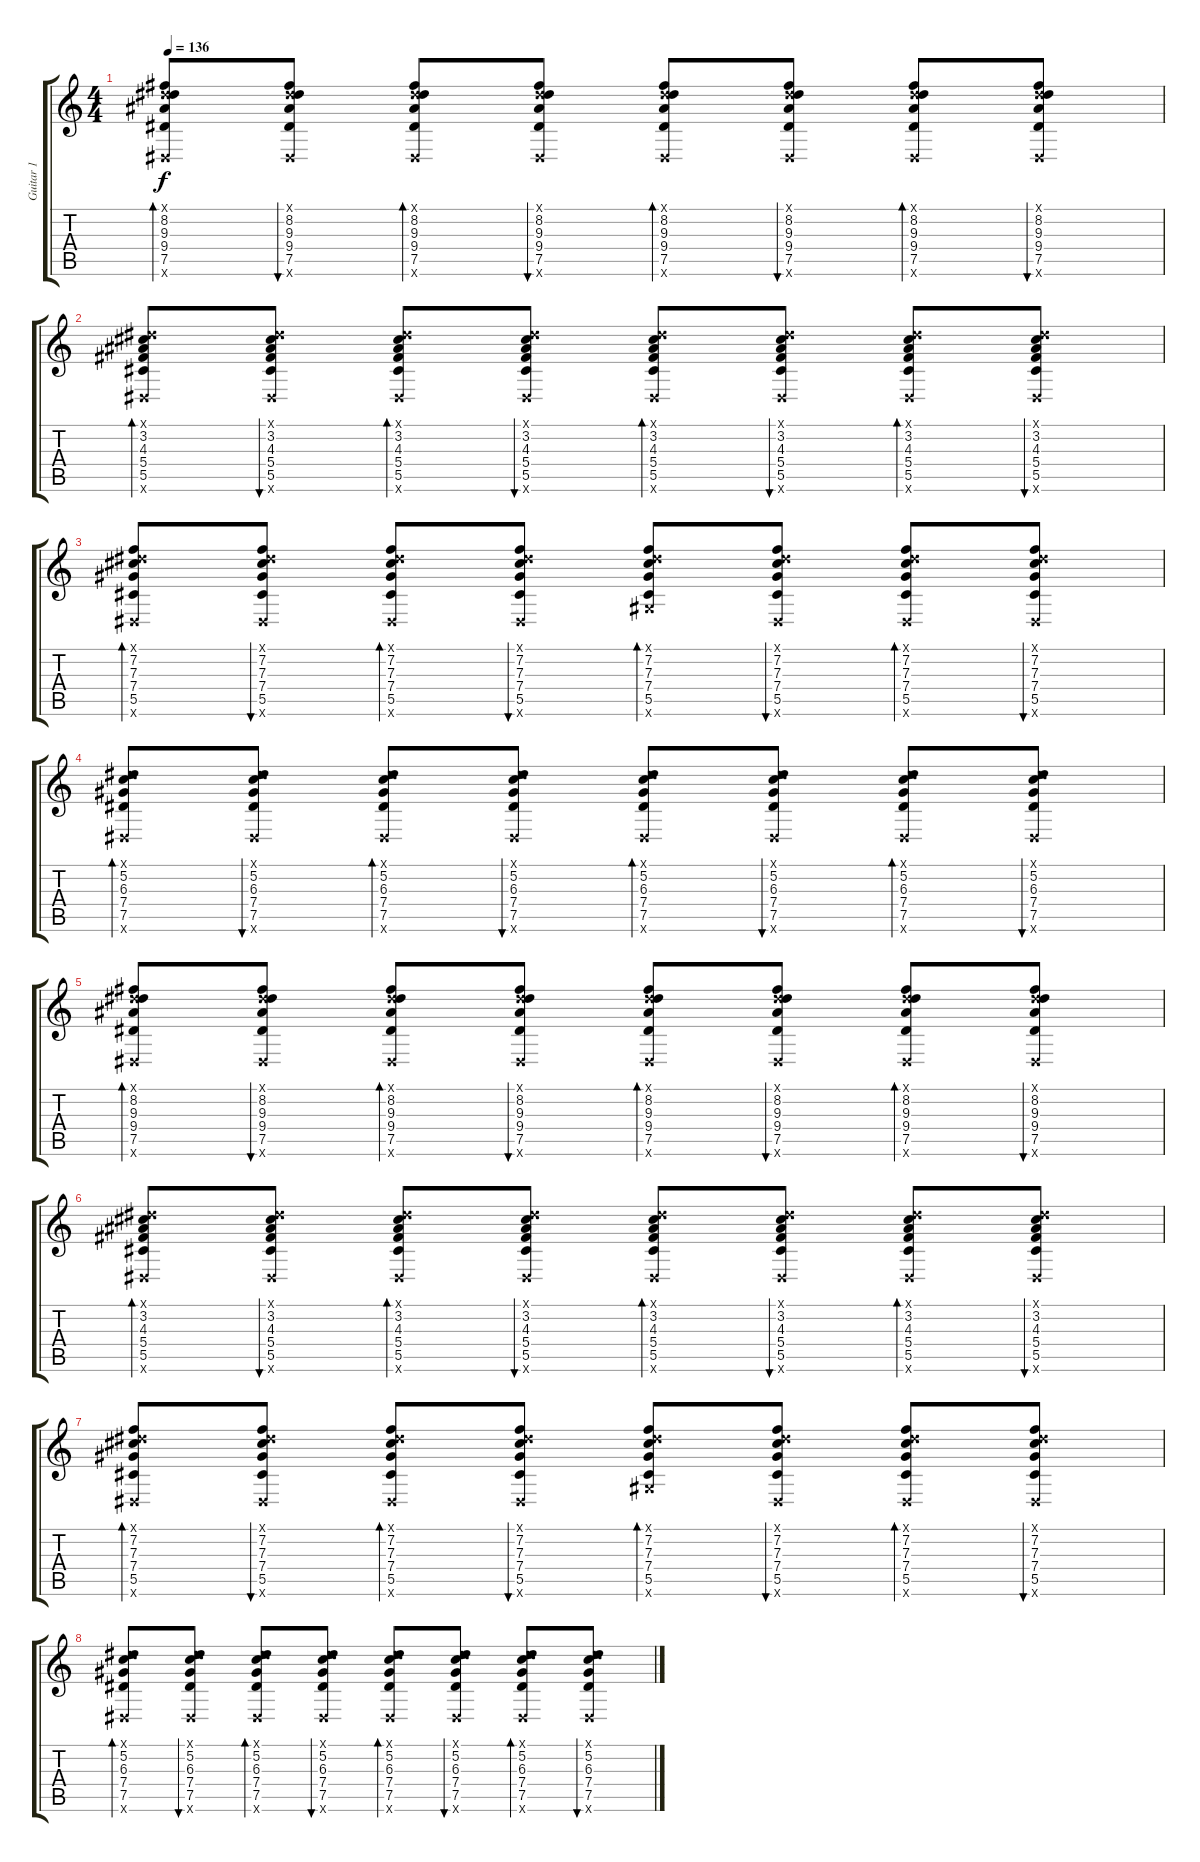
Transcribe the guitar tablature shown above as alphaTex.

\track ("Guitar 1 " "Guitar 1 ") {instrument distortionguitar}
\staff {score tabs}
\tuning (Eb4 Bb3 Gb3 Db3 Ab2 Eb2) {hide}
\ts (4 4)
\tempo 136
\clef g2
\ks c
(0.1{x} 8.2 9.3 9.4 7.5 0.6{x}).8{bd 60 dy f} (0.1{x} 8.2 9.3 9.4 7.5 0.6{x}).8{bu 60} (0.1{x} 8.2 9.3 9.4 7.5 0.6{x}).8{bd 60} (0.1{x} 8.2 9.3 9.4 7.5 0.6{x}).8{bu 60} (0.1{x} 8.2 9.3 9.4 7.5 0.6{x}).8{bd 60} (0.1{x} 8.2 9.3 9.4 7.5 0.6{x}).8{bu 60} (0.1{x} 8.2 9.3 9.4 7.5 0.6{x}).8{bd 60} (0.1{x} 8.2 9.3 9.4 7.5 0.6{x}).8{bu 60} |
(0.1{x} 3.2 4.3 5.4 5.5 0.6{x}).8{bd 60} (0.1{x} 3.2 4.3 5.4 5.5 0.6{x}).8{bu 60} (0.1{x} 3.2 4.3 5.4 5.5 0.6{x}).8{bd 60} (0.1{x} 3.2 4.3 5.4 5.5 0.6{x}).8{bu 60} (0.1{x} 3.2 4.3 5.4 5.5 0.6{x}).8{bd 60} (0.1{x} 3.2 4.3 5.4 5.5 0.6{x}).8{bu 60} (0.1{x} 3.2 4.3 5.4 5.5 0.6{x}).8{bd 60} (0.1{x} 3.2 4.3 5.4 5.5 0.6{x}).8{bu 60} |
(0.1{x} 7.2 7.3 7.4 5.5 0.6{x}).8{bd 60} (0.1{x} 7.2 7.3 7.4 5.5 0.6{x}).8{bu 60} (0.1{x} 7.2 7.3 7.4 5.5 0.6{x}).8{bd 60} (0.1{x} 7.2 7.3 7.4 5.5 0.6{x}).8{bu 60} (0.1{x} 7.2 7.3 7.4 5.5 5.6{x}).8{bd 60} (0.1{x} 7.2 7.3 7.4 5.5 0.6{x}).8{bu 60} (0.1{x} 7.2 7.3 7.4 5.5 0.6{x}).8{bd 60} (0.1{x} 7.2 7.3 7.4 5.5 0.6{x}).8{bu 60} |
(0.1{x} 5.2 6.3 7.4 7.5 0.6{x}).8{bd 60} (0.1{x} 5.2 6.3 7.4 7.5 0.6{x}).8{bu 60} (0.1{x} 5.2 6.3 7.4 7.5 0.6{x}).8{bd 60} (0.1{x} 5.2 6.3 7.4 7.5 0.6{x}).8{bu 60} (0.1{x} 5.2 6.3 7.4 7.5 0.6{x}).8{bd 60} (0.1{x} 5.2 6.3 7.4 7.5 0.6{x}).8{bu 60} (0.1{x} 5.2 6.3 7.4 7.5 0.6{x}).8{bd 60} (0.1{x} 5.2 6.3 7.4 7.5 0.6{x}).8{bu 60} |
(0.1{x} 8.2 9.3 9.4 7.5 0.6{x}).8{bd 60} (0.1{x} 8.2 9.3 9.4 7.5 0.6{x}).8{bu 60} (0.1{x} 8.2 9.3 9.4 7.5 0.6{x}).8{bd 60} (0.1{x} 8.2 9.3 9.4 7.5 0.6{x}).8{bu 60} (0.1{x} 8.2 9.3 9.4 7.5 0.6{x}).8{bd 60} (0.1{x} 8.2 9.3 9.4 7.5 0.6{x}).8{bu 60} (0.1{x} 8.2 9.3 9.4 7.5 0.6{x}).8{bd 60} (0.1{x} 8.2 9.3 9.4 7.5 0.6{x}).8{bu 60} |
(0.1{x} 3.2 4.3 5.4 5.5 0.6{x}).8{bd 60} (0.1{x} 3.2 4.3 5.4 5.5 0.6{x}).8{bu 60} (0.1{x} 3.2 4.3 5.4 5.5 0.6{x}).8{bd 60} (0.1{x} 3.2 4.3 5.4 5.5 0.6{x}).8{bu 60} (0.1{x} 3.2 4.3 5.4 5.5 0.6{x}).8{bd 60} (0.1{x} 3.2 4.3 5.4 5.5 0.6{x}).8{bu 60} (0.1{x} 3.2 4.3 5.4 5.5 0.6{x}).8{bd 60} (0.1{x} 3.2 4.3 5.4 5.5 0.6{x}).8{bu 60} |
(0.1{x} 7.2 7.3 7.4 5.5 0.6{x}).8{bd 60} (0.1{x} 7.2 7.3 7.4 5.5 0.6{x}).8{bu 60} (0.1{x} 7.2 7.3 7.4 5.5 0.6{x}).8{bd 60} (0.1{x} 7.2 7.3 7.4 5.5 0.6{x}).8{bu 60} (0.1{x} 7.2 7.3 7.4 5.5 5.6{x}).8{bd 60} (0.1{x} 7.2 7.3 7.4 5.5 0.6{x}).8{bu 60} (0.1{x} 7.2 7.3 7.4 5.5 0.6{x}).8{bd 60} (0.1{x} 7.2 7.3 7.4 5.5 0.6{x}).8{bu 60} |
(0.1{x} 5.2 6.3 7.4 7.5 0.6{x}).8{bd 60} (0.1{x} 5.2 6.3 7.4 7.5 0.6{x}).8{bu 60} (0.1{x} 5.2 6.3 7.4 7.5 0.6{x}).8{bd 60} (0.1{x} 5.2 6.3 7.4 7.5 0.6{x}).8{bu 60} (0.1{x} 5.2 6.3 7.4 7.5 0.6{x}).8{bd 60} (0.1{x} 5.2 6.3 7.4 7.5 0.6{x}).8{bu 60} (0.1{x} 5.2 6.3 7.4 7.5 0.6{x}).8{bd 60} (0.1{x} 5.2 6.3 7.4 7.5 0.6{x}).8{bu 60}
